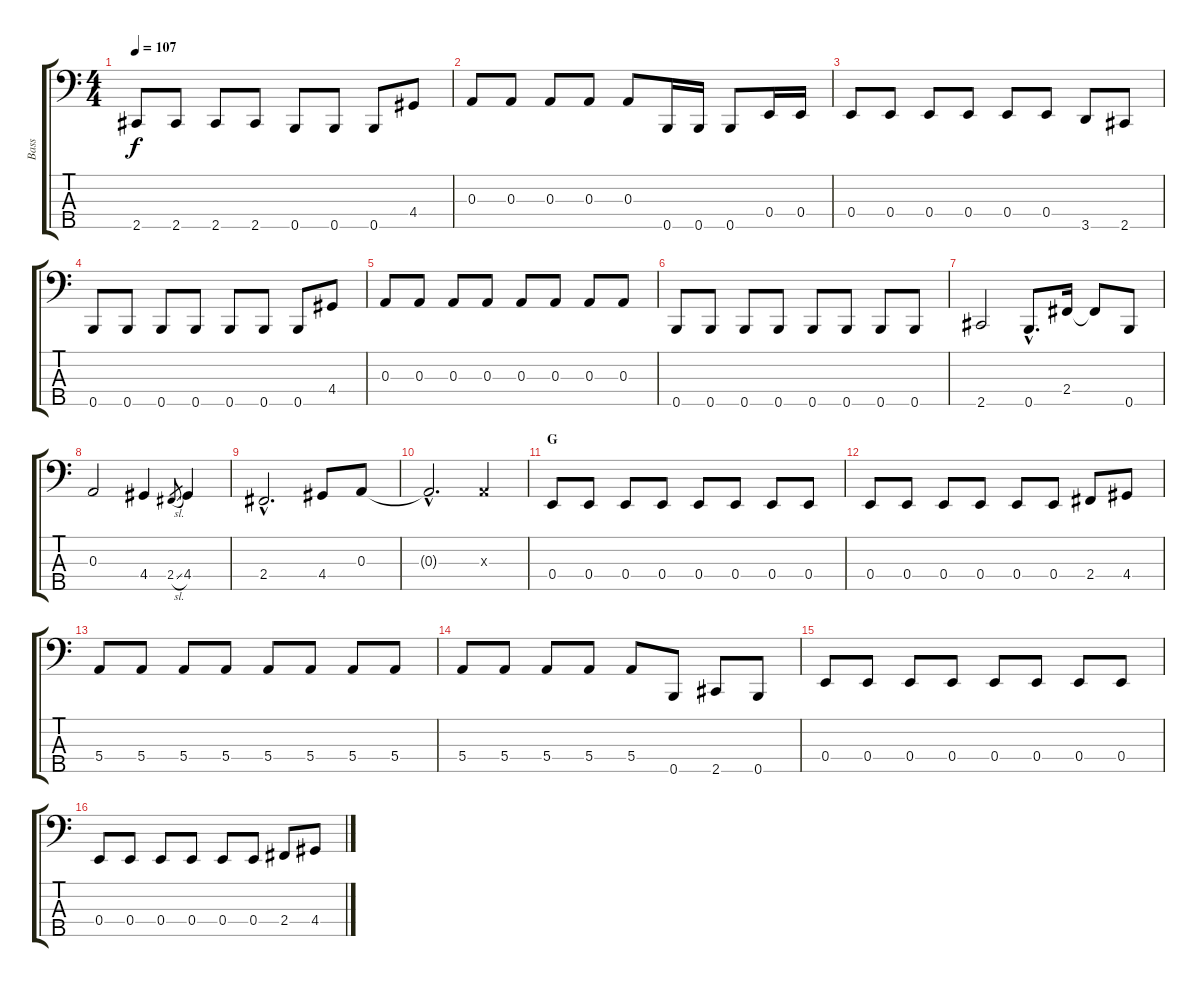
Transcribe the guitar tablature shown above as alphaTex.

\track ("Bass" "Bass") {instrument electricbassfinger}
\staff {score tabs}
\tuning (G2 D2 A1 E1 B0) {hide}
\ts (4 4)
\tempo 107
\clef f4
\ks c
2.5.8{dy f} 2.5.8 2.5.8 2.5.8 0.5.8 0.5.8 0.5.8 4.4.8 |
0.3.8 0.3.8 0.3.8 0.3.8 0.3.8 0.5.16 0.5.16 0.5.8 0.4.16 0.4.16 |
0.4.8 0.4.8 0.4.8 0.4.8 0.4.8 0.4.8 3.5.8 2.5.8 |
0.5.8 0.5.8 0.5.8 0.5.8 0.5.8 0.5.8 0.5.8 4.4.8 |
0.3.8 0.3.8 0.3.8 0.3.8 0.3.8 0.3.8 0.3.8 0.3.8 |
0.5.8 0.5.8 0.5.8 0.5.8 0.5.8 0.5.8 0.5.8 0.5.8 |
2.5.2 0.5{hac}.8{d} 2.4.16 2.4{t}.8 0.5.8 |
0.3.2 4.4.4 2.4{sl}.8{gr} 4.4.4 |
2.4{hac}.2{d} 4.4.8 0.3.8 |
0.3{hac t}.2{d} 0.3{x}.4 |
\section ("" "G")
0.4.8 0.4.8 0.4.8 0.4.8 0.4.8 0.4.8 0.4.8 0.4.8 |
0.4.8 0.4.8 0.4.8 0.4.8 0.4.8 0.4.8 2.4.8 4.4.8 |
5.4.8 5.4.8 5.4.8 5.4.8 5.4.8 5.4.8 5.4.8 5.4.8 |
5.4.8 5.4.8 5.4.8 5.4.8 5.4.8 0.5.8 2.5.8 0.5.8 |
0.4.8 0.4.8 0.4.8 0.4.8 0.4.8 0.4.8 0.4.8 0.4.8 |
0.4.8 0.4.8 0.4.8 0.4.8 0.4.8 0.4.8 2.4.8 4.4.8
